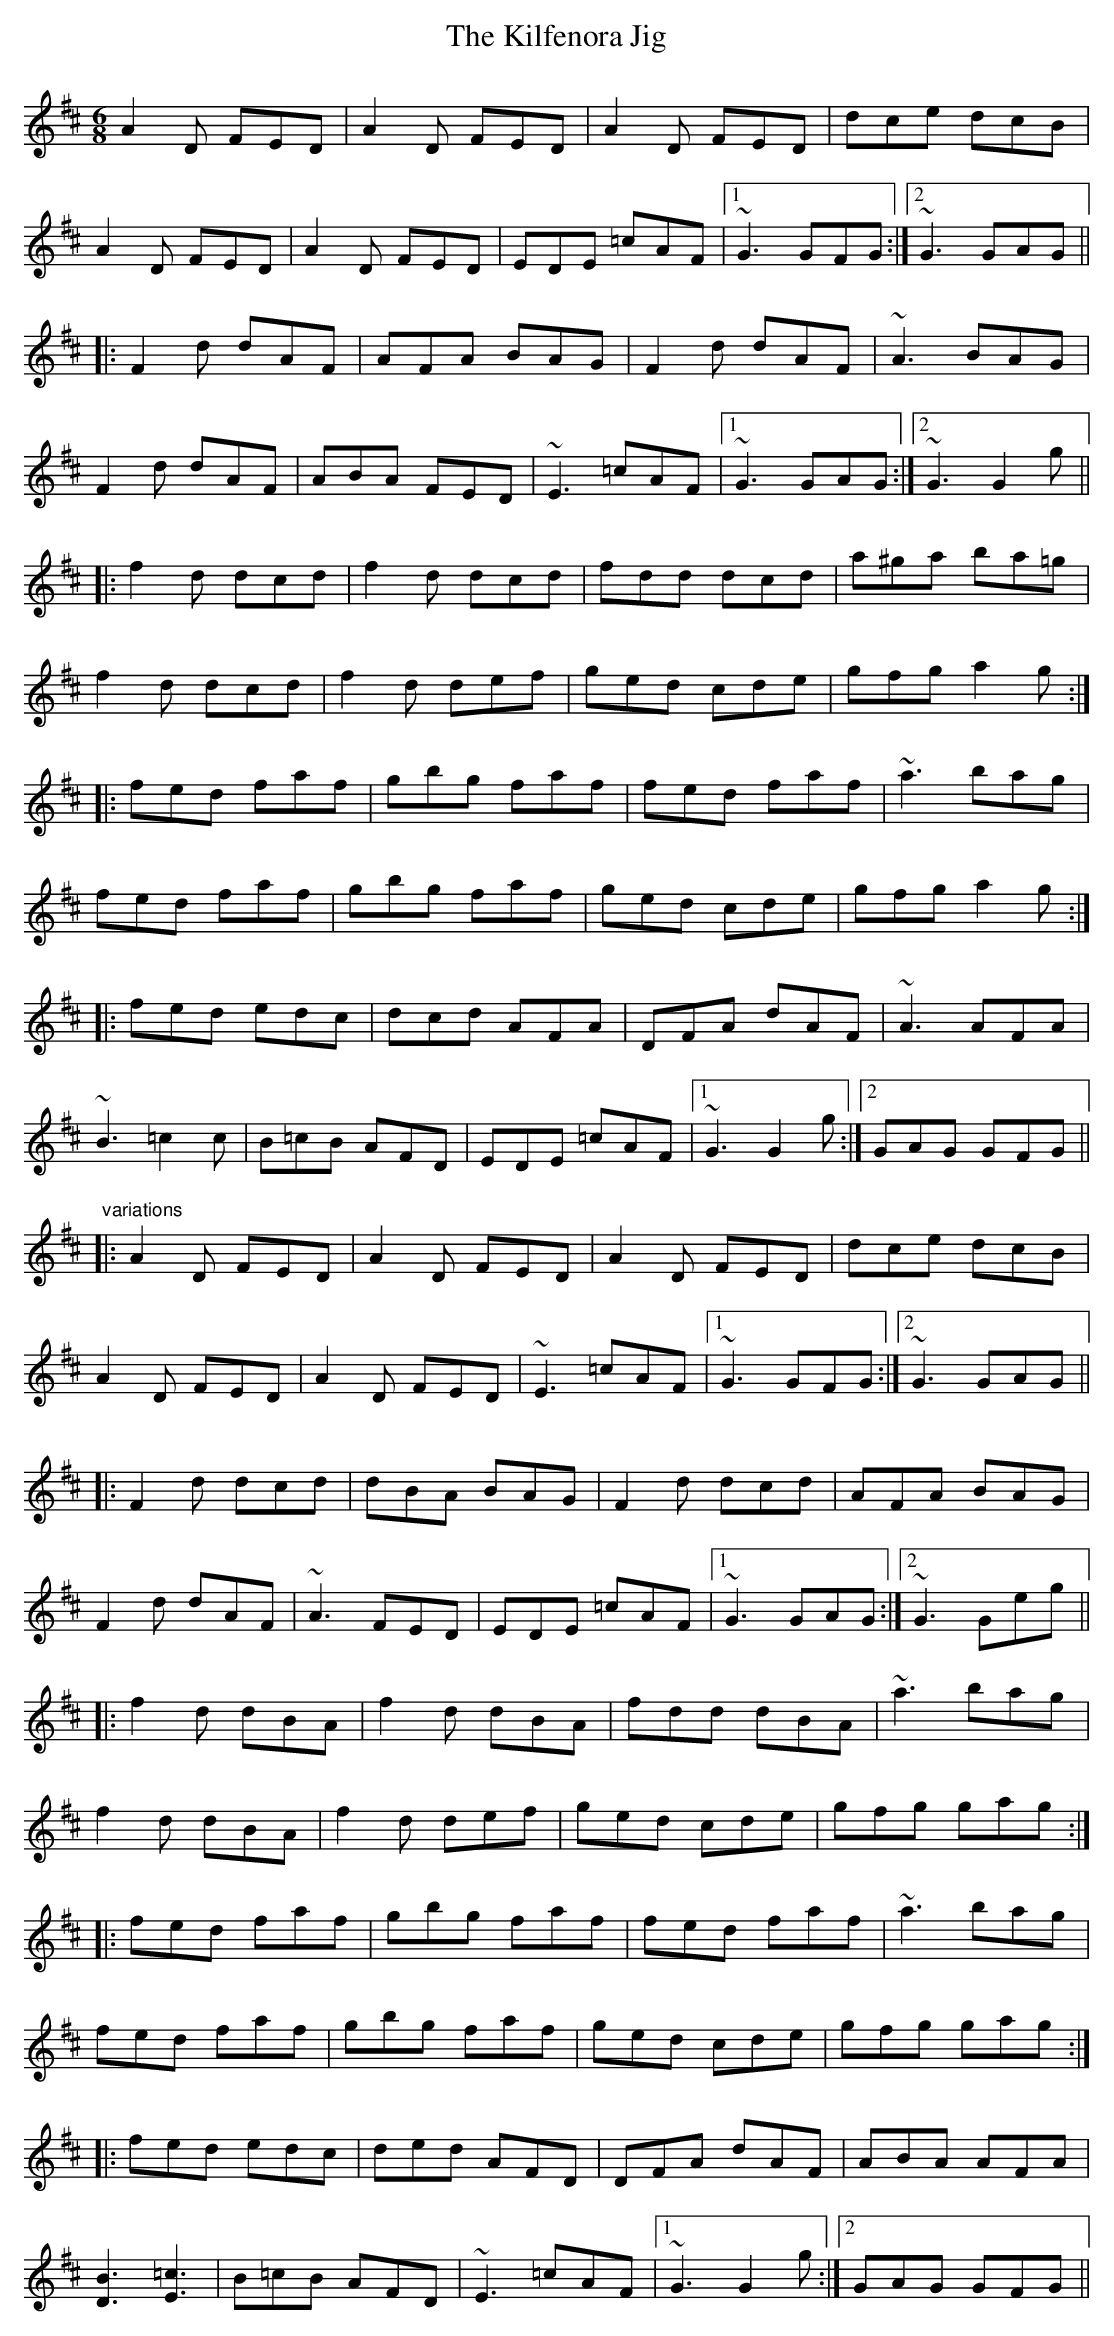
X:1
T:Kilfenora Jig, The
M:6/8
L:1/8
K:D
A2D FED|A2D FED|A2D FED|dce dcB|!
A2D FED|A2D FED|EDE =cAF|1 ~G3 GFG:|2 ~G3 GAG||!
|:F2d dAF|AFA BAG|F2d dAF|~A3 BAG|!
F2d dAF|ABA FED|~E3 =cAF|1 ~G3 GAG:|2 ~G3 G2g||!
|:f2d dcd|f2d dcd|fdd dcd|a^ga ba=g|!
f2d dcd|f2d def|ged cde|gfg a2g:|!
|:fed faf|gbg faf|fed faf|~a3 bag|!
fed faf|gbg faf|ged cde|gfg a2g:|!
|:fed edc|dcd AFA|DFA dAF|~A3 AFA|!
~B3 =c2c|B=cB AFD|EDE =cAF|1 ~G3 G2g:|2 GAG GFG||!
"variations"
|:A2D FED|A2D FED|A2D FED|dce dcB|!
A2D FED|A2D FED|~E3 =cAF|1 ~G3 GFG:|2 ~G3 GAG||!
|:F2d dcd|dBA BAG|F2d dcd|AFA BAG|!
F2d dAF|~A3 FED|EDE =cAF|1 ~G3 GAG:|2 ~G3 Geg||!
|:f2d dBA|f2d dBA|fdd dBA|~a3 bag|!
f2d dBA|f2d def|ged cde|gfg gag:|!
|:fed faf|gbg faf|fed faf|~a3 bag|!
fed faf|gbg faf|ged cde|gfg gag:|!
|:fed edc|ded AFD|DFA dAF|ABA AFA|!
[B3D3] [=c3E3]|B=cB AFD|~E3 =cAF|1 ~G3 G2g:|2 GAG GFG||!
